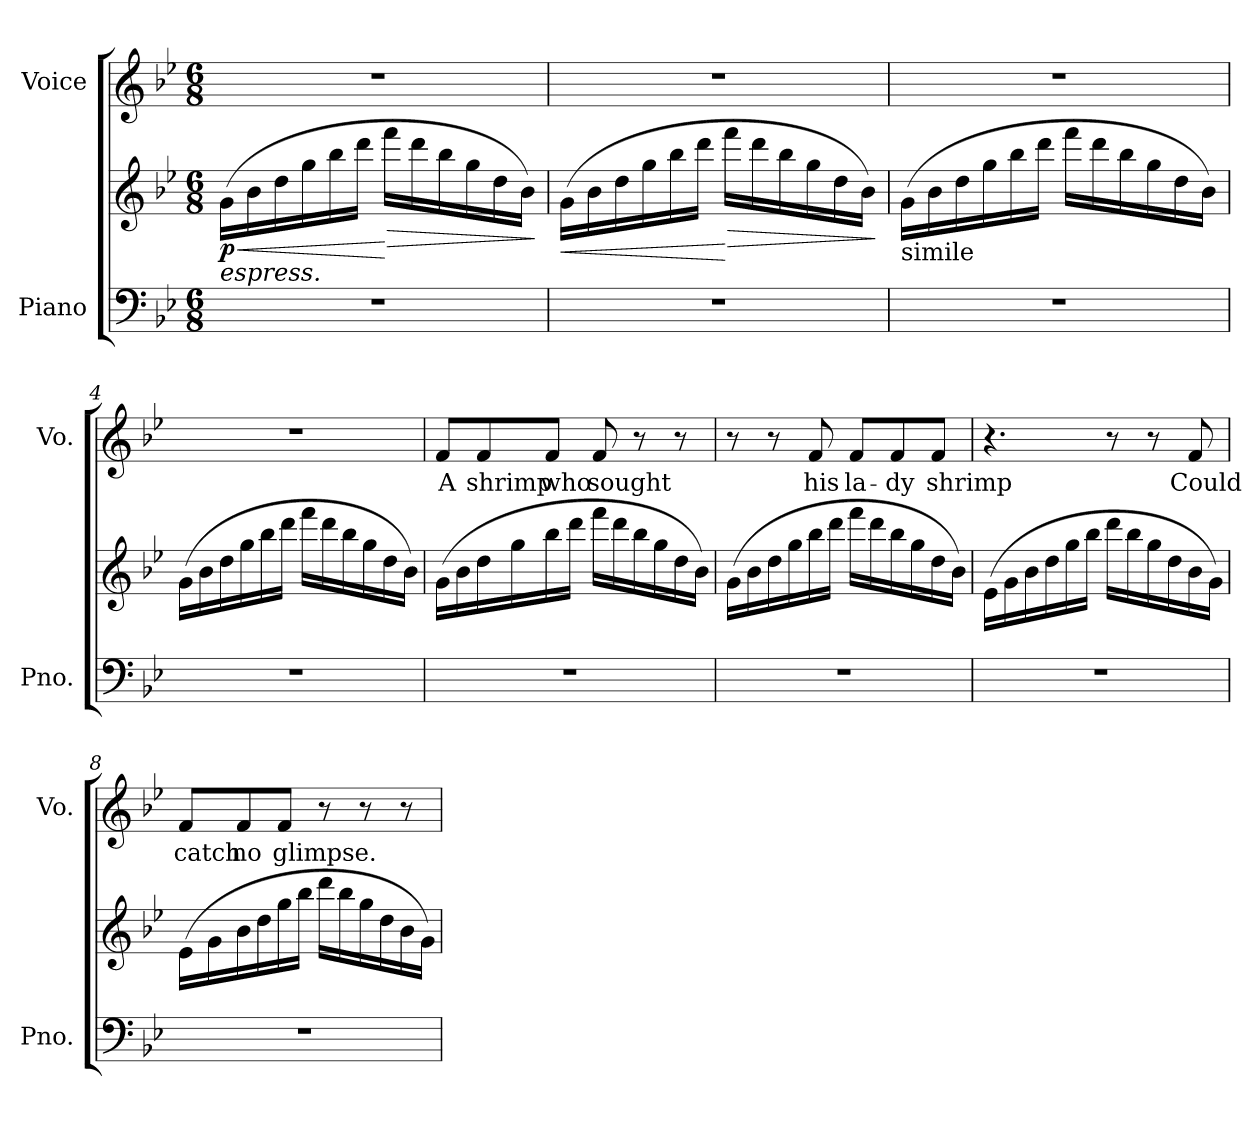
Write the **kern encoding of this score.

**kern	**kern	**dynam	**kern	**text
*part2	*part2	*part2	*part1	*part1
*staff3	*staff2	*staff2/3	*staff1	*staff1
*I"Piano	*	*	*I"Voice	*
*I'Pno.	*	*	*I'Vo.	*
*clefF4	*clefG2	*	*clefG2	*
*k[b-e-]	*k[b-e-]	*	*k[b-e-]	*
*M6/8	*M6/8	*	*M6/8	*
*MM105	*MM105	*	*MM105	*
=1	=1	=1	=1	=1
!LO:TX:i:t=espress.	!	!	!	!
!	!	!LO:HP:b	!	!
!	!	!LO:DY:n=1:b	!	!
2.r	(>16g\LL	< p	2.r	.
.	16b-\	.	.	.
.	16dd\	.	.	.
.	16gg\	.	.	.
.	16bb-\	.	.	.
.	16ddd\JJ	.	.	.
!	!	!LO:HP:n=1:b	!	!
.	16fff\LL	[ >	.	.
.	16ddd\	.	.	.
.	16bb-\	.	.	.
.	16gg\	.	.	.
.	16dd\	.	.	.
.	16b-\JJ)	.	.	.
.	.	]	.	.
=2	=2	=2	=2	=2
!	!	!LO:HP:b	!	!
2.r	(>16g\LL	<	2.r	.
.	16b-\	.	.	.
.	16dd\	.	.	.
.	16gg\	.	.	.
.	16bb-\	.	.	.
.	16ddd\JJ	.	.	.
!	!	!LO:HP:n=1:b	!	!
.	16fff\LL	[ >	.	.
.	16ddd\	.	.	.
.	16bb-\	.	.	.
.	16gg\	.	.	.
.	16dd\	.	.	.
.	16b-\JJ)	.	.	.
.	.	]	.	.
=3	=3	=3	=3	=3
!	!LO:TX:b:t=simile	!	!	!
2.r	(>16g\LL	.	2.r	.
.	16b-\	.	.	.
.	16dd\	.	.	.
.	16gg\	.	.	.
.	16bb-\	.	.	.
.	16ddd\JJ	.	.	.
.	16fff\LL	.	.	.
.	16ddd\	.	.	.
.	16bb-\	.	.	.
.	16gg\	.	.	.
.	16dd\	.	.	.
.	16b-\JJ)	.	.	.
!!LO:LB:g=z
=4	=4	=4	=4	=4
2.r	(>16g\LL	.	2.r	.
.	16b-\	.	.	.
.	16dd\	.	.	.
.	16gg\	.	.	.
.	16bb-\	.	.	.
.	16ddd\JJ	.	.	.
.	16fff\LL	.	.	.
.	16ddd\	.	.	.
.	16bb-\	.	.	.
.	16gg\	.	.	.
.	16dd\	.	.	.
.	16b-\JJ)	.	.	.
=5	=5	=5	=5	=5
!	!	!	!	!LO:LY:b
2.r	(>16g\LL	.	8f/L	A
.	16b-\	.	.	.
!	!	!	!	!LO:LY:b
.	16dd\	.	8f/	shrimp
.	16gg\	.	.	.
!	!	!	!	!LO:LY:b
.	16bb-\	.	8f/J	who
.	16ddd\JJ	.	.	.
!	!	!	!	!LO:LY:b
.	16fff\LL	.	8f/	sought
.	16ddd\	.	.	.
.	16bb-\	.	8r	.
.	16gg\	.	.	.
.	16dd\	.	8r	.
.	16b-\JJ)	.	.	.
=6	=6	=6	=6	=6
2.r	(>16g\LL	.	8r	.
.	16b-\	.	.	.
.	16dd\	.	8r	.
.	16gg\	.	.	.
!	!	!	!	!LO:LY:b
.	16bb-\	.	8f/	his
.	16ddd\JJ	.	.	.
!	!	!	!	!LO:LY:b
.	16fff\LL	.	8f/L	la-
.	16ddd\	.	.	.
!	!	!	!	!LO:LY:b
.	16bb-\	.	8f/	-dy
.	16gg\	.	.	.
!	!	!	!	!LO:LY:b
.	16dd\	.	8f/J	shrimp
.	16b-\JJ)	.	.	.
!!LO:LB:g=z
=7	=7	=7	=7	=7
2.r	(>16e-\LL	.	4.r	.
.	16g\	.	.	.
.	16b-\	.	.	.
.	16dd\	.	.	.
.	16gg\	.	.	.
.	16bb-\JJ	.	.	.
.	16ddd\LL	.	8r	.
.	16bb-\	.	.	.
.	16gg\	.	8r	.
.	16dd\	.	.	.
!	!	!	!	!LO:LY:b
.	16b-\	.	8f/	Could
.	16g\JJ)	.	.	.
=8	=8	=8	=8	=8
!	!	!	!	!LO:LY:b
2.r	(>16e-\LL	.	8f/L	catch
.	16g\	.	.	.
!	!	!	!	!LO:LY:b
.	16b-\	.	8f/	no
.	16dd\	.	.	.
!	!	!	!	!LO:LY:b
.	16gg\	.	8f/J	glimpse.
.	16bb-\JJ	.	.	.
.	16ddd\LL	.	8r	.
.	16bb-\	.	.	.
.	16gg\	.	8r	.
.	16dd\	.	.	.
.	16b-\	.	8r	.
.	16g\JJ)	.	.	.
=	=	=	=	=
*-	*-	*-	*-	*-
